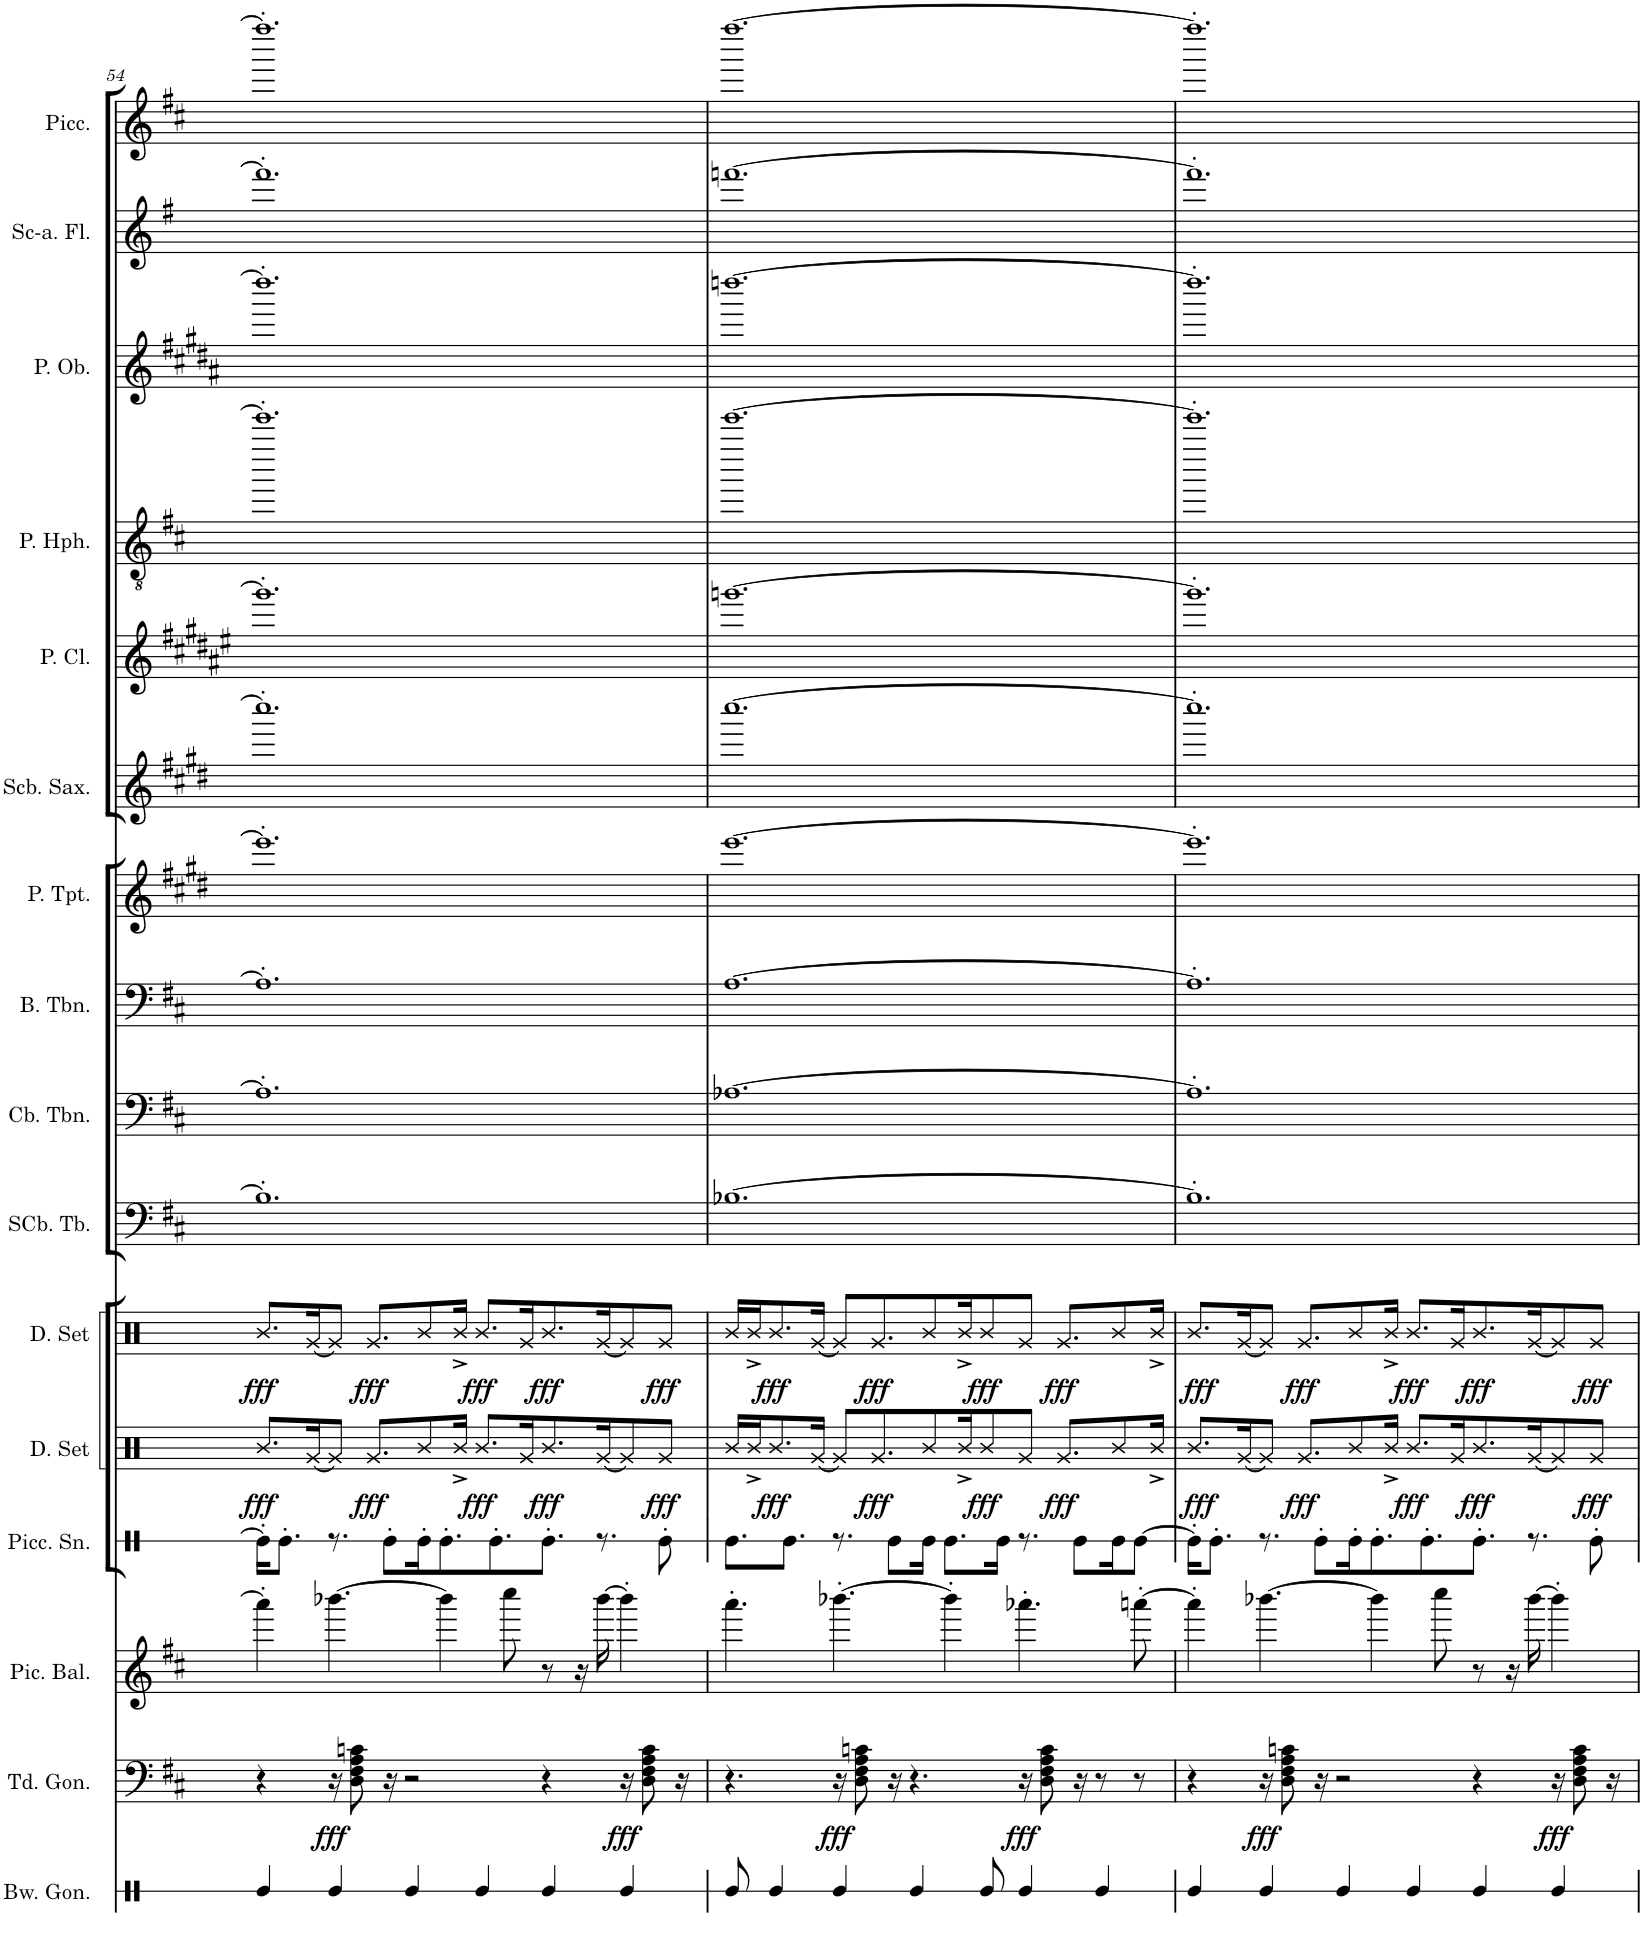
**kern	**kern	**dynam	**kern	**kern	**kern	**dynam	**kern	**dynam	**kern	**kern	**kern	**kern	**kern	**kern	**kern	**kern	**kern	**kern
*part16	*part15	*part15	*part14	*part13	*part12	*part12	*part11	*part11	*part10	*part9	*part8	*part7	*part6	*part5	*part4	*part3	*part2	*part1
*staff16	*staff15	*staff15	*staff14	*staff13	*staff12	*staff12	*staff11	*staff11	*staff10	*staff9	*staff8	*staff7	*staff6	*staff5	*staff4	*staff3	*staff2	*staff1
*I"Bowl Gongs	*I"Tuned Gongs	*	*I"Piccolo Balalaika	*I"Piccolo Snare	*I"Drumset	*	*I"Drumset	*	*I"Sub-Contrabass Tuba	*I"Contrabass Trombone	*I"Bass Trombone	*I"Piccolo Trumpet	*I"Subcontrabass Saxophone	*I"Piccolo Clarinet	*I"Piccolo Heckelphone	*I"Piccolo Oboe	*I"Sub Contra-alto Flute	*I"Piccolo
*I'Bw. Gon.	*I'Td. Gon.	*	*I'Pic. Bal.	*I'Picc. Sn.	*I'D. Set	*	*I'D. Set	*	*I'SCb. Tb.	*I'Cb. Tbn.	*I'B. Tbn.	*I'P. Tpt.	*I'Scb. Sax.	*I'P. Cl.	*I'P. Hph.	*I'P. Ob.	*I'Sc-a. Fl.	*I'Picc.
!!LO:PB:g=z
*clefX	*clefF4	*	*clefG2	*clefX	*clefX	*	*clefX	*	*clefF4	*clefF4	*clefF4	*clefG2	*clefG2	*clefG2	*clefGv2	*clefG2	*clefG2	*clefG2
*	*	*	*	*	*	*	*	*	*	*	*	*Trd-6c-10	*Trd22c38	*Trd-5c-8	*	*Trd-2c-3	*Trd17c29	*Trd-7c-12
*k[]	*k[f#c#]	*	*k[f#c#]	*k[]	*k[]	*	*k[]	*	*k[f#c#]	*k[f#c#]	*k[f#c#]	*k[f#c#g#d#]	*k[f#c#g#d#]	*k[f#c#g#d#a#e#]	*k[f#c#]	*k[f#c#g#d#a#]	*k[f#]	*k[f#c#]
*M12/8	*M12/8	*	*M12/8	*M12/8	*M12/8	*	*M12/8	*	*M12/8	*M12/8	*M12/8	*M12/8	*M12/8	*M12/8	*M12/8	*M12/8	*M12/8	*M12/8
=54	=54	=54	=54	=54	=54	=54	=54	=54	=54	=54	=54	=54	=54	=54	=54	=54	=54	=54
!	!	!	!	!	!	!LO:DY:b	!	!LO:DY:b	!	!	!	!	!	!	!	!	!	!
4Re/	4r	.	4aaa'\]	16Re'\KL]	8.R/L	fff	8.R/L	fff	1.B-']	1.A-']	1.A']	1.eee']	1.cccc#']	1.ggg']	1.eeee']	1.dddd']	1.fff']	1.ffff#']
.	.	.	.	8.Re'\J	.	.	.	.	.	.	.	.	.	.	.	.	.	.
.	.	.	.	.	[16Rg/K	.	[16Rg/K	.	.	.	.	.	.	.	.	.	.	.
!	!	!LO:DY:b	!	!	!	!	!	!	!	!	!	!	!	!	!	!	!	!
4Re/	16r	fff	[4.bbb-X\	8.r	8Rg/J]	.	8Rg/J]	.	.	.	.	.	.	.	.	.	.	.
.	8D\ 8F#\ 8A\ 8cn\	.	.	.	.	.	.	.	.	.	.	.	.	.	.	.	.	.
!	!	!	!	!	!	!LO:DY:b	!	!LO:DY:b	!	!	!	!	!	!	!	!	!	!
.	.	.	.	.	8.Rg/L	fff	8.Rg/L	fff	.	.	.	.	.	.	.	.	.	.
.	16r	.	.	8Re'\L	.	.	.	.	.	.	.	.	.	.	.	.	.	.
4Re/	2r	.	.	.	.	.	.	.	.	.	.	.	.	.	.	.	.	.
.	.	.	.	16Re'\K	8R/	.	8R/	.	.	.	.	.	.	.	.	.	.	.
.	.	.	4bbb-\]	8.Re'\	.	.	.	.	.	.	.	.	.	.	.	.	.	.
.	.	.	.	.	16R^/Jk	.	16R^/Jk	.	.	.	.	.	.	.	.	.	.	.
!	!	!	!	!	!	!LO:DY:b	!	!LO:DY:b	!	!	!	!	!	!	!	!	!	!
4Re/	.	.	.	.	8.R/L	fff	8.R/L	fff	.	.	.	.	.	.	.	.	.	.
.	.	.	.	8.Re'\	.	.	.	.	.	.	.	.	.	.	.	.	.	.
.	.	.	8cccc#\	.	.	.	.	.	.	.	.	.	.	.	.	.	.	.
.	.	.	.	.	16Rg/K	.	16Rg/K	.	.	.	.	.	.	.	.	.	.	.
!	!	!	!	!	!	!LO:DY:b	!	!LO:DY:b	!	!	!	!	!	!	!	!	!	!
4Re/	4r	.	8r	8.Re'\J	8.R/	fff	8.R/	fff	.	.	.	.	.	.	.	.	.	.
.	.	.	16r	.	.	.	.	.	.	.	.	.	.	.	.	.	.	.
.	.	.	[16bbb-\	8.r	[16Rg/K	.	[16Rg/K	.	.	.	.	.	.	.	.	.	.	.
!	!	!LO:DY:b	!	!	!	!	!	!	!	!	!	!	!	!	!	!	!	!
4Re/	16r	fff	4bbb-'\]	.	8Rg/]	.	8Rg/]	.	.	.	.	.	.	.	.	.	.	.
.	8D\ 8F#\ 8A\ 8c\	.	.	.	.	.	.	.	.	.	.	.	.	.	.	.	.	.
!	!	!	!	!	!	!LO:DY:b	!	!LO:DY:b	!	!	!	!	!	!	!	!	!	!
.	.	.	.	8Re'\	8Rg/J	fff	8Rg/J	fff	.	.	.	.	.	.	.	.	.	.
.	16r	.	.	.	.	.	.	.	.	.	.	.	.	.	.	.	.	.
=55	=55	=55	=55	=55	=55	=55	=55	=55	=55	=55	=55	=55	=55	=55	=55	=55	=55	=55
8Re/	4.r	.	4.aaa'\	8.Re\L	16R/LL	.	16R/LL	.	[1.B-X	[1.A-X	[1.A	[1.eee	[1.cccc#	[1.gggn	[1.eeee	[1.ddddn	[1.fffn	[1.ffff#
.	.	.	.	.	16R^/J	.	16R^/J	.	.	.	.	.	.	.	.	.	.	.
!	!	!	!	!	!	!LO:DY:b	!	!LO:DY:b	!	!	!	!	!	!	!	!	!	!
4Re/	.	.	.	.	8.R/	fff	8.R/	fff	.	.	.	.	.	.	.	.	.	.
.	.	.	.	8.Re\J	.	.	.	.	.	.	.	.	.	.	.	.	.	.
.	.	.	.	.	[16Rg/Jk	.	[16Rg/Jk	.	.	.	.	.	.	.	.	.	.	.
!	!	!LO:DY:b	!	!	!	!	!	!	!	!	!	!	!	!	!	!	!	!
4Re/	16r	fff	[4.bbb-X'\	8.r	8Rg/L]	.	8Rg/L]	.	.	.	.	.	.	.	.	.	.	.
.	8D\ 8F#\ 8A\ 8cn\	.	.	.	.	.	.	.	.	.	.	.	.	.	.	.	.	.
!	!	!	!	!	!	!LO:DY:b	!	!LO:DY:b	!	!	!	!	!	!	!	!	!	!
.	.	.	.	.	8.Rg/	fff	8.Rg/	fff	.	.	.	.	.	.	.	.	.	.
.	16r	.	.	8Re\L	.	.	.	.	.	.	.	.	.	.	.	.	.	.
4Re/	4.r	.	.	.	.	.	.	.	.	.	.	.	.	.	.	.	.	.
.	.	.	.	16Re\Jk	8R/	.	8R/	.	.	.	.	.	.	.	.	.	.	.
.	.	.	4bbb-'\]	8.Re\L	.	.	.	.	.	.	.	.	.	.	.	.	.	.
.	.	.	.	.	16R^/K	.	16R^/K	.	.	.	.	.	.	.	.	.	.	.
!	!	!	!	!	!	!LO:DY:b	!	!LO:DY:b	!	!	!	!	!	!	!	!	!	!
8Re/	.	.	.	.	8R/	fff	8R/	fff	.	.	.	.	.	.	.	.	.	.
.	.	.	.	16Re\Jk	.	.	.	.	.	.	.	.	.	.	.	.	.	.
!	!	!LO:DY:b	!	!	!	!	!	!	!	!	!	!	!	!	!	!	!	!
4Re/	16r	fff	4.aaa-X'\	8.r	8Rg/J	.	8Rg/J	.	.	.	.	.	.	.	.	.	.	.
.	8D\ 8F#\ 8A\ 8c\	.	.	.	.	.	.	.	.	.	.	.	.	.	.	.	.	.
!	!	!	!	!	!	!LO:DY:b	!	!LO:DY:b	!	!	!	!	!	!	!	!	!	!
.	.	.	.	.	8.Rg/L	fff	8.Rg/L	fff	.	.	.	.	.	.	.	.	.	.
.	16r	.	.	8Re\L	.	.	.	.	.	.	.	.	.	.	.	.	.	.
4Re/	8r	.	.	.	.	.	.	.	.	.	.	.	.	.	.	.	.	.
.	.	.	.	16Re\K	8R/	.	8R/	.	.	.	.	.	.	.	.	.	.	.
.	8r	.	[8aaan'\	[8Re\J	.	.	.	.	.	.	.	.	.	.	.	.	.	.
.	.	.	.	.	16R^/Jk	.	16R^/Jk	.	.	.	.	.	.	.	.	.	.	.
=56	=56	=56	=56	=56	=56	=56	=56	=56	=56	=56	=56	=56	=56	=56	=56	=56	=56	=56
!	!	!	!	!	!	!LO:DY:b	!	!LO:DY:b	!	!	!	!	!	!	!	!	!	!
4Re/	4r	.	4aaa'\]	16Re'\KL]	8.R/L	fff	8.R/L	fff	1.B-']	1.A-']	1.A']	1.eee']	1.cccc#']	1.ggg']	1.eeee']	1.dddd']	1.fff']	1.ffff#']
.	.	.	.	8.Re'\J	.	.	.	.	.	.	.	.	.	.	.	.	.	.
.	.	.	.	.	[16Rg/K	.	[16Rg/K	.	.	.	.	.	.	.	.	.	.	.
!	!	!LO:DY:b	!	!	!	!	!	!	!	!	!	!	!	!	!	!	!	!
4Re/	16r	fff	[4.bbb-X\	8.r	8Rg/J]	.	8Rg/J]	.	.	.	.	.	.	.	.	.	.	.
.	8D\ 8F#\ 8A\ 8cn\	.	.	.	.	.	.	.	.	.	.	.	.	.	.	.	.	.
!	!	!	!	!	!	!LO:DY:b	!	!LO:DY:b	!	!	!	!	!	!	!	!	!	!
.	.	.	.	.	8.Rg/L	fff	8.Rg/L	fff	.	.	.	.	.	.	.	.	.	.
.	16r	.	.	8Re'\L	.	.	.	.	.	.	.	.	.	.	.	.	.	.
4Re/	2r	.	.	.	.	.	.	.	.	.	.	.	.	.	.	.	.	.
.	.	.	.	16Re'\K	8R/	.	8R/	.	.	.	.	.	.	.	.	.	.	.
.	.	.	4bbb-\]	8.Re'\	.	.	.	.	.	.	.	.	.	.	.	.	.	.
.	.	.	.	.	16R^/Jk	.	16R^/Jk	.	.	.	.	.	.	.	.	.	.	.
!	!	!	!	!	!	!LO:DY:b	!	!LO:DY:b	!	!	!	!	!	!	!	!	!	!
4Re/	.	.	.	.	8.R/L	fff	8.R/L	fff	.	.	.	.	.	.	.	.	.	.
.	.	.	.	8.Re'\	.	.	.	.	.	.	.	.	.	.	.	.	.	.
.	.	.	8cccc#\	.	.	.	.	.	.	.	.	.	.	.	.	.	.	.
.	.	.	.	.	16Rg/K	.	16Rg/K	.	.	.	.	.	.	.	.	.	.	.
!	!	!	!	!	!	!LO:DY:b	!	!LO:DY:b	!	!	!	!	!	!	!	!	!	!
4Re/	4r	.	8r	8.Re'\J	8.R/	fff	8.R/	fff	.	.	.	.	.	.	.	.	.	.
.	.	.	16r	.	.	.	.	.	.	.	.	.	.	.	.	.	.	.
.	.	.	[16bbb-\	8.r	[16Rg/K	.	[16Rg/K	.	.	.	.	.	.	.	.	.	.	.
!	!	!LO:DY:b	!	!	!	!	!	!	!	!	!	!	!	!	!	!	!	!
4Re/	16r	fff	4bbb-'\]	.	8Rg/]	.	8Rg/]	.	.	.	.	.	.	.	.	.	.	.
.	8D\ 8F#\ 8A\ 8c\	.	.	.	.	.	.	.	.	.	.	.	.	.	.	.	.	.
!	!	!	!	!	!	!LO:DY:b	!	!LO:DY:b	!	!	!	!	!	!	!	!	!	!
.	.	.	.	8Re'\	8Rg/J	fff	8Rg/J	fff	.	.	.	.	.	.	.	.	.	.
.	16r	.	.	.	.	.	.	.	.	.	.	.	.	.	.	.	.	.
=	=	=	=	=	=	=	=	=	=	=	=	=	=	=	=	=	=	=
*-	*-	*-	*-	*-	*-	*-	*-	*-	*-	*-	*-	*-	*-	*-	*-	*-	*-	*-
